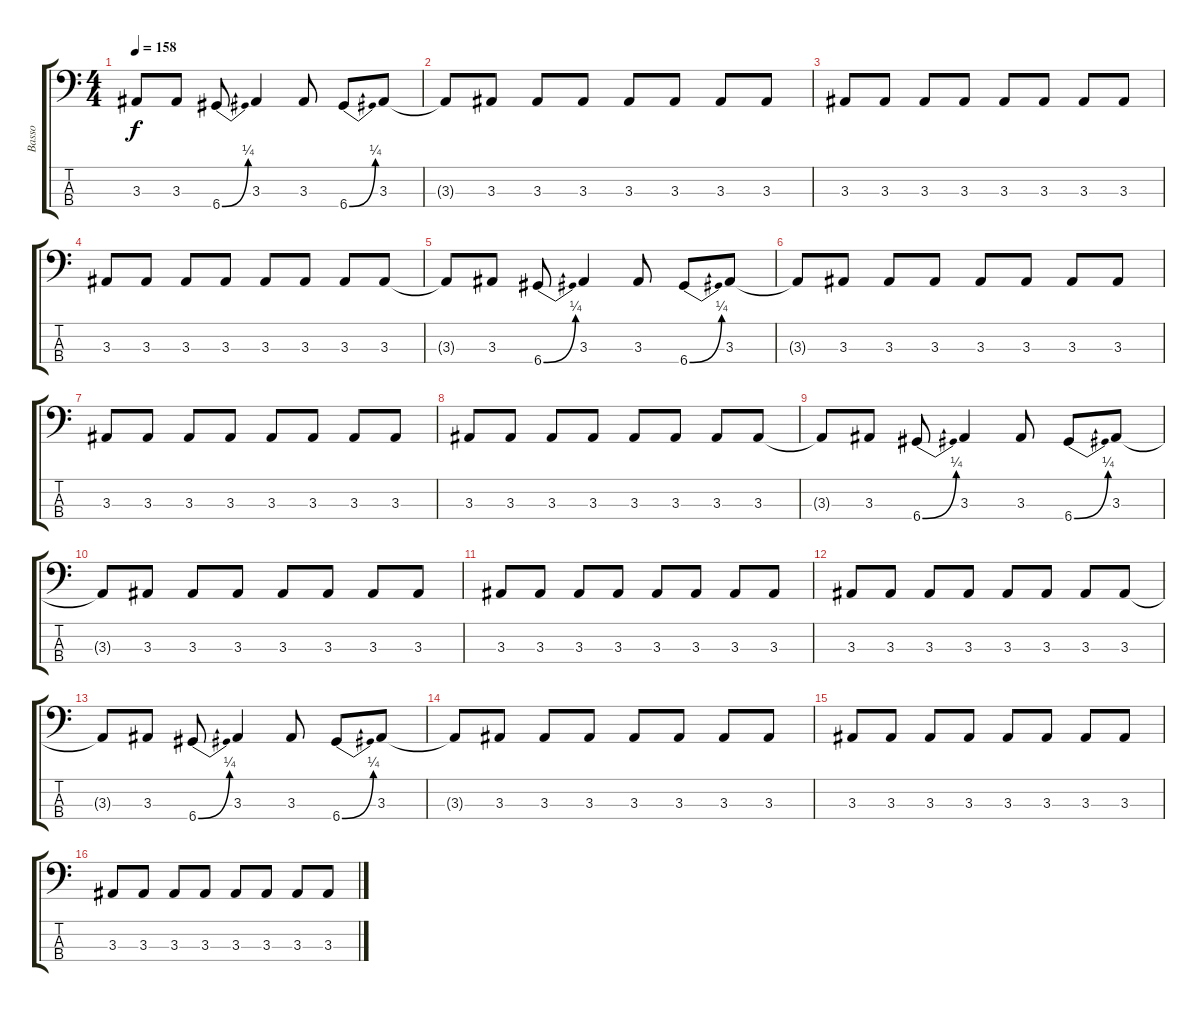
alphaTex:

\track ("Basso" "Basso") {instrument electricbassfinger}
\staff {score tabs}
\tuning (F2 C2 G1 D1) {hide}
\ts (4 4)
\tempo 158
\clef f4
\ks c
3.3{t}.8{dy f} 3.3.8 6.4{be (bend 0 0 60 1)}.8 3.3.4 3.3.8 6.4{be (bend 0 0 60 1)}.8 3.3.8 |
3.3{t}.8 3.3.8 3.3.8 3.3.8 3.3.8 3.3.8 3.3.8 3.3.8 |
3.3.8 3.3.8 3.3.8 3.3.8 3.3.8 3.3.8 3.3.8 3.3.8 |
3.3.8 3.3.8 3.3.8 3.3.8 3.3.8 3.3.8 3.3.8 3.3.8 |
3.3{t}.8 3.3.8 6.4{be (bend 0 0 60 1)}.8 3.3.4 3.3.8 6.4{be (bend 0 0 60 1)}.8 3.3.8 |
3.3{t}.8 3.3.8 3.3.8 3.3.8 3.3.8 3.3.8 3.3.8 3.3.8 |
3.3.8 3.3.8 3.3.8 3.3.8 3.3.8 3.3.8 3.3.8 3.3.8 |
3.3.8 3.3.8 3.3.8 3.3.8 3.3.8 3.3.8 3.3.8 3.3.8 |
3.3{t}.8 3.3.8 6.4{be (bend 0 0 60 1)}.8 3.3.4 3.3.8 6.4{be (bend 0 0 60 1)}.8 3.3.8 |
3.3{t}.8 3.3.8 3.3.8 3.3.8 3.3.8 3.3.8 3.3.8 3.3.8 |
3.3.8 3.3.8 3.3.8 3.3.8 3.3.8 3.3.8 3.3.8 3.3.8 |
3.3.8 3.3.8 3.3.8 3.3.8 3.3.8 3.3.8 3.3.8 3.3.8 |
3.3{t}.8 3.3.8 6.4{be (bend 0 0 60 1)}.8 3.3.4 3.3.8 6.4{be (bend 0 0 60 1)}.8 3.3.8 |
3.3{t}.8 3.3.8 3.3.8 3.3.8 3.3.8 3.3.8 3.3.8 3.3.8 |
3.3.8 3.3.8 3.3.8 3.3.8 3.3.8 3.3.8 3.3.8 3.3.8 |
3.3.8 3.3.8 3.3.8 3.3.8 3.3.8 3.3.8 3.3.8 3.3.8
